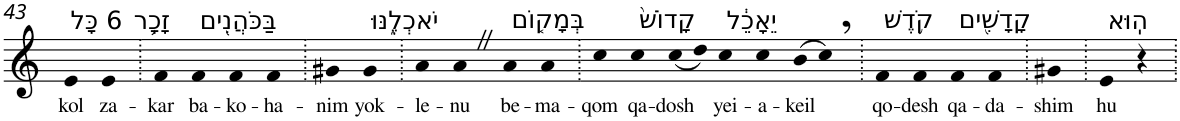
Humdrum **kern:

**kern	**text
*part1	*part1
*staff1	*staff1
*I"Piano	*
*I'Pno	*
!!LO:PB:g=z
*clefG2	*
*k[]	*
=43	=43
!LO:TX:a:t=6 כָּל	!
!	!LO:LY:b
4e	kol
!LO:TX:a:t=זָכָ֥ר	!
!	!LO:LY:b
4e	za-
=44.	=44.
!	!LO:LY:b
4f	-kar
!LO:TX:a:t=בַּכֹּהֲנִ֖ים	!
!	!LO:LY:b
4f	ba-
!	!LO:LY:b
4f	-ko-
!	!LO:LY:b
4f	-ha-
=45.	=45.
!	!LO:LY:b
4g#X	-nim
!LO:TX:a:t=יֹאכְלֶ֑נּוּ	!
!	!LO:LY:b
4g#	yok-
=46.	=46.
!	!LO:LY:b
4a	-le-
!	!LO:LY:b
4aZ	-nu
!LO:TX:a:t=בְּמָק֤וֹם	!
!	!LO:LY:b
4a	be-
!	!LO:LY:b
4a	-ma-
=47.	=47.
!	!LO:LY:b
4cc	-qom
!LO:TX:a:t=קָדוֹשׁ֙	!
!	!LO:LY:b
4cc	qa-
!	!LO:LY:b
(<8cc	-dosh
8dd)	.
!LO:TX:a:t=יֵאָכֵ֔ל	!
!	!LO:LY:b
4cc	yei-
!	!LO:LY:b
4cc	-a-
!	!LO:LY:b
(>8b	-keil
8cc,)	.
=48.	=48.
!LO:TX:a:t=קֹ֥דֶשׁ	!
!	!LO:LY:b
4f	qo-
!	!LO:LY:b
4f	-desh
!LO:TX:a:t=קָדָשִׁ֖ים	!
!	!LO:LY:b
4f	qa-
!	!LO:LY:b
4f	-da-
=49.	=49.
!	!LO:LY:b
4g#X	-shim
=50.	=50.
!LO:TX:a:t=הֽוּא	!
!	!LO:LY:b
4e	hu
4r	.
=.	=.
*-	*-
